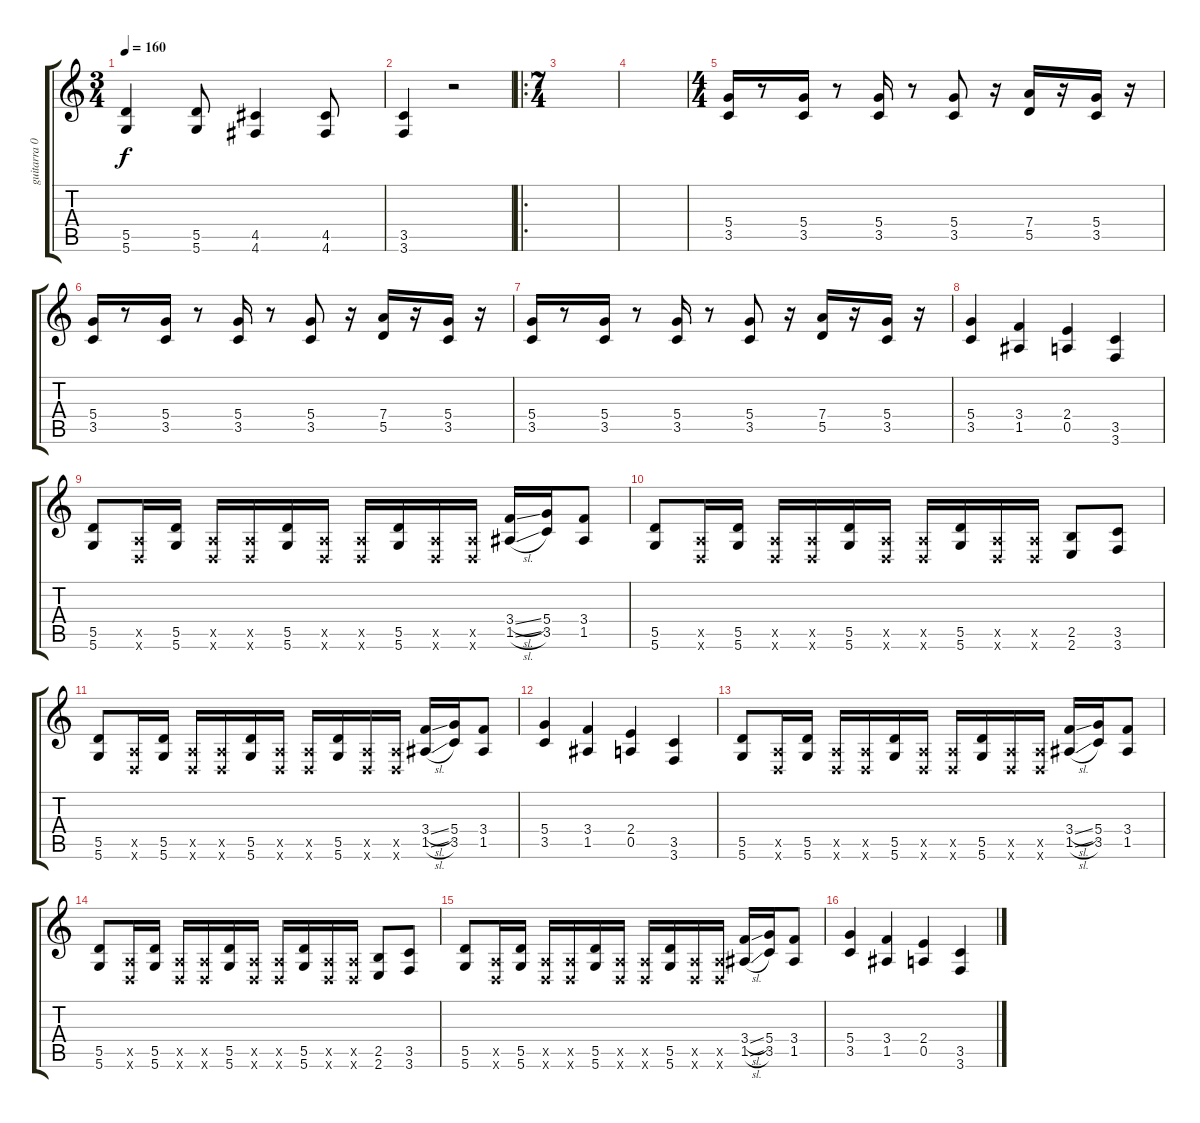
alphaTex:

\track ("guitarra 02" "guitarra 0") {instrument distortionguitar}
\staff {score tabs}
\tuning (E4 B3 G3 D3 A2 D2) {hide}
\ts (3 4)
\tempo 160
\clef g2
\ks c
(5.5 5.6).4{dy f} (5.5 5.6).8 (4.5 4.6).4 (4.5 4.6).8 |
(3.5 3.6).4 r.2 |
\ro
\ts (7 4)
|
|
\ts (4 4)
(5.4 3.5).16 r.8 (5.4 3.5).16 r.8 (5.4 3.5).16 r.8 (5.4 3.5).8 r.16 (7.4 5.5).16 r.16 (5.4 3.5).16 r.16 |
(5.4 3.5).16 r.8 (5.4 3.5).16 r.8 (5.4 3.5).16 r.8 (5.4 3.5).8 r.16 (7.4 5.5).16 r.16 (5.4 3.5).16 r.16 |
(5.4 3.5).16 r.8 (5.4 3.5).16 r.8 (5.4 3.5).16 r.8 (5.4 3.5).8 r.16 (7.4 5.5).16 r.16 (5.4 3.5).16 r.16 |
(5.4 3.5).4 (3.4 1.5).4 (2.4 0.5).4 (3.5 3.6).4 |
(5.5 5.6).8 (0.5{x} 0.6{x}).16 (5.5 5.6).16 (0.5{x} 0.6{x}).16 (0.5{x} 0.6{x}).16 (5.5 5.6).16 (0.5{x} 0.6{x}).16 (0.5{x} 0.6{x}).16 (5.5 5.6).16 (0.5{x} 0.6{x}).16 (0.5{x} 0.6{x}).16 (3.4{sl} 1.5{sl}).16 (5.4 3.5).16 (3.4 1.5).8 |
(5.5 5.6).8 (0.5{x} 0.6{x}).16 (5.5 5.6).16 (0.5{x} 0.6{x}).16 (0.5{x} 0.6{x}).16 (5.5 5.6).16 (0.5{x} 0.6{x}).16 (0.5{x} 0.6{x}).16 (5.5 5.6).16 (0.5{x} 0.6{x}).16 (0.5{x} 0.6{x}).16 (2.5 2.6).8 (3.5 3.6).8 |
(5.5 5.6).8 (0.5{x} 0.6{x}).16 (5.5 5.6).16 (0.5{x} 0.6{x}).16 (0.5{x} 0.6{x}).16 (5.5 5.6).16 (0.5{x} 0.6{x}).16 (0.5{x} 0.6{x}).16 (5.5 5.6).16 (0.5{x} 0.6{x}).16 (0.5{x} 0.6{x}).16 (3.4{sl} 1.5{sl}).16 (5.4 3.5).16 (3.4 1.5).8 |
(5.4 3.5).4 (3.4 1.5).4 (2.4 0.5).4 (3.5 3.6).4 |
(5.5 5.6).8 (0.5{x} 0.6{x}).16 (5.5 5.6).16 (0.5{x} 0.6{x}).16 (0.5{x} 0.6{x}).16 (5.5 5.6).16 (0.5{x} 0.6{x}).16 (0.5{x} 0.6{x}).16 (5.5 5.6).16 (0.5{x} 0.6{x}).16 (0.5{x} 0.6{x}).16 (3.4{sl} 1.5{sl}).16 (5.4 3.5).16 (3.4 1.5).8 |
(5.5 5.6).8 (0.5{x} 0.6{x}).16 (5.5 5.6).16 (0.5{x} 0.6{x}).16 (0.5{x} 0.6{x}).16 (5.5 5.6).16 (0.5{x} 0.6{x}).16 (0.5{x} 0.6{x}).16 (5.5 5.6).16 (0.5{x} 0.6{x}).16 (0.5{x} 0.6{x}).16 (2.5 2.6).8 (3.5 3.6).8 |
(5.5 5.6).8 (0.5{x} 0.6{x}).16 (5.5 5.6).16 (0.5{x} 0.6{x}).16 (0.5{x} 0.6{x}).16 (5.5 5.6).16 (0.5{x} 0.6{x}).16 (0.5{x} 0.6{x}).16 (5.5 5.6).16 (0.5{x} 0.6{x}).16 (0.5{x} 0.6{x}).16 (3.4{sl} 1.5{sl}).16 (5.4 3.5).16 (3.4 1.5).8 |
(5.4 3.5).4 (3.4 1.5).4 (2.4 0.5).4 (3.5 3.6).4
